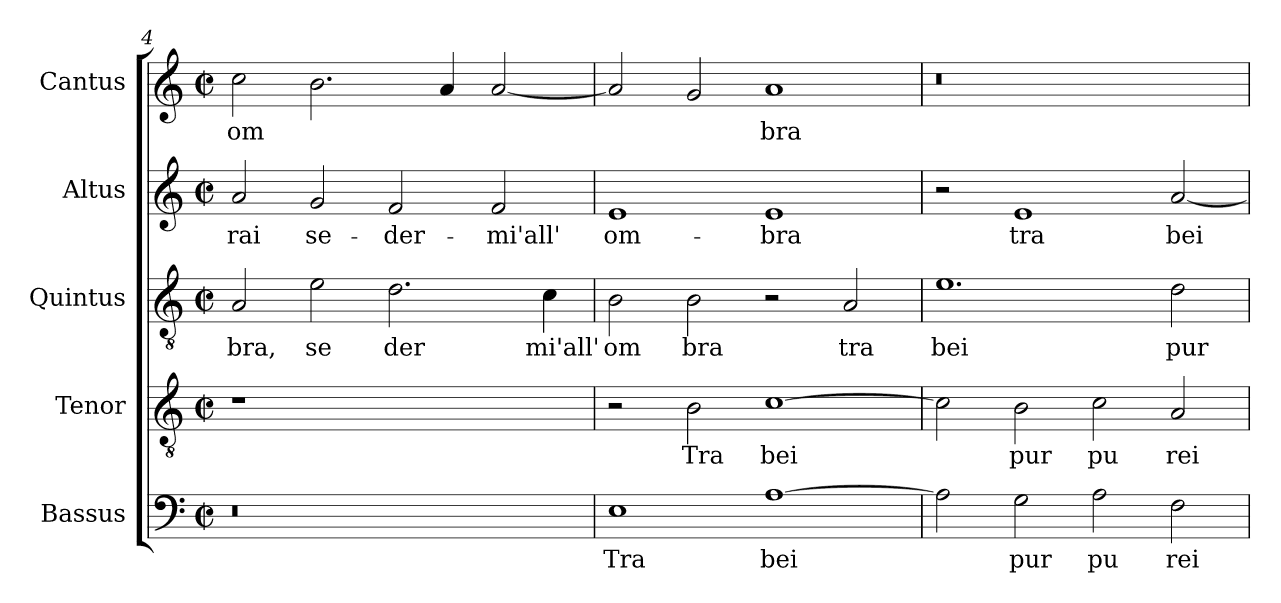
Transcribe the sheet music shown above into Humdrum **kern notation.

**kern	**text	**kern	**text	**kern	**text	**kern	**text	**kern	**text
*part5	*part5	*part4	*part4	*part3	*part3	*part2	*part2	*part1	*part1
*staff5	*staff5	*staff4	*staff4	*staff3	*staff3	*staff2	*staff2	*staff1	*staff1
*I"Bassus	*	*I"Tenor	*	*I"Quintus	*	*I"Altus	*	*I"Cantus	*
*clefF4	*	*clefGv2	*	*clefGv2	*	*clefG2	*	*clefG2	*
*k[]	*	*k[]	*	*k[]	*	*k[]	*	*k[]	*
*C:	*	*C:	*	*C:	*	*C:	*	*C:	*
*M2/2	*	*M2/2	*	*M2/2	*	*M2/2	*	*M2/2	*
*met(c|)	*	*met(c|)	*	*met(c|)	*	*met(c|)	*	*met(c|)	*
=4	=4	=4	=4	=4	=4	=4	=4	=4	=4
!	!	!	!	!	!LO:LY:b:cj	!	!LO:LY:b:cj	!	!LO:LY:b:cj
0r	.	1r	.	2A/	bra,	2a/	-rai	2cc\	om-
!	!	!	!	!	!LO:LY:b:cj	!	!LO:LY:b:cj	!	!LO:LY:b:cj
.	.	.	.	2e\	se	2g/	se-	2.b\	--
!	!	!	!	!	!LO:LY:b:cj	!	!LO:LY:b:cj	!	!
.	.	1ryy	.	2.d\	der	2f/	-der-	.	.
!	!	!	!	!	!	!	!	!	!LO:LY:b:cj
.	.	.	.	.	.	.	.	4a/	--
!	!	!	!	!	!	!	!LO:LY:b:cj	!	!LO:LY:b:cj
.	.	.	.	.	.	2f/	-mi'all'	[<2a/	--
!	!	!	!	!	!LO:LY:b:cj	!	!	!	!
.	.	.	.	4c\	mi'all'	.	.	.	.
=5	=5	=5	=5	=5	=5	=5	=5	=5	=5
!	!LO:LY:b:cj	!	!	!	!LO:LY:b:cj	!	!LO:LY:b:cj	!	!LO:LY:b:cj
1E	Tra	2r	.	2B\	om	1e	om-	2a/]	--
!	!	!	!LO:LY:b:cj	!	!LO:LY:b:cj	!	!	!	!LO:LY:b:cj
.	.	2B\	Tra	2B\	bra	.	.	2g/	--
!	!LO:LY:b:cj	!	!LO:LY:b:cj	!	!	!	!LO:LY:b:cj	!	!LO:LY:b:cj
[<1A	bei	[<1c	bei	2r	.	1e	-bra	1a	-bra
!	!	!	!	!	!LO:LY:b:cj	!	!	!	!
.	.	.	.	2A/	tra	.	.	.	.
!!LO:LB:g=z
=6	=6	=6	=6	=6	=6	=6	=6	=6	=6
!	!LO:LY:b:cj	!	!LO:LY:b:cj	!	!LO:LY:b:cj	!	!	!	!
2A\]	.	2c\]	.	1.e	bei	2r	.	0r	.
!	!LO:LY:b:cj	!	!LO:LY:b:cj	!	!	!	!LO:LY:b:cj	!	!
2G\	pur	2B\	pur	.	.	1e	tra	.	.
!	!LO:LY:b:cj	!	!LO:LY:b:cj	!	!	!	!	!	!
2A\	pu	2c\	pu	.	.	.	.	.	.
!	!LO:LY:b:cj	!	!LO:LY:b:cj	!	!LO:LY:b:cj	!	!LO:LY:b:cj	!	!
2F\	rei	2A/	rei	2d\	pur-	[<2a/	bei	.	.
=	=	=	=	=	=	=	=	=	=
*-	*-	*-	*-	*-	*-	*-	*-	*-	*-
